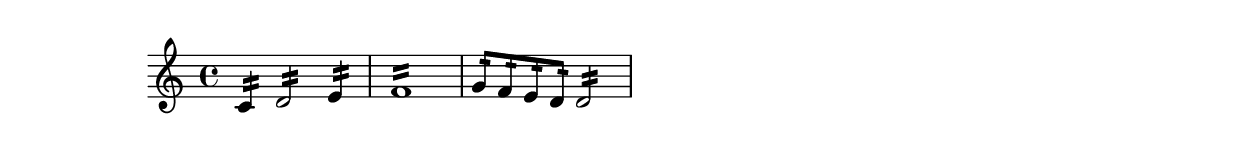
music = \relative c' {
  c4:16 d2: e4:
  f1:  
  g8: f: e: d: d2:
}

musicMidi = \relative c' {
  \repeat tremolo 4 c16 
  \repeat tremolo 8 d
  \repeat tremolo 4 e
  \repeat tremolo 16 f
  \repeat tremolo 2 { g f e d }
  \repeat tremolo 8 d
}

\score {
  \new Staff { 
    \music 
    %\musicMidi
  }
}

\score {
  \new Staff \relative c' {
    \unfoldRepeats
%% Tremolos entered with ‘:[number]’ are not are reflected in the MIDI output :
  % \music 
   \musicMidi
  }
  \midi { }
}
